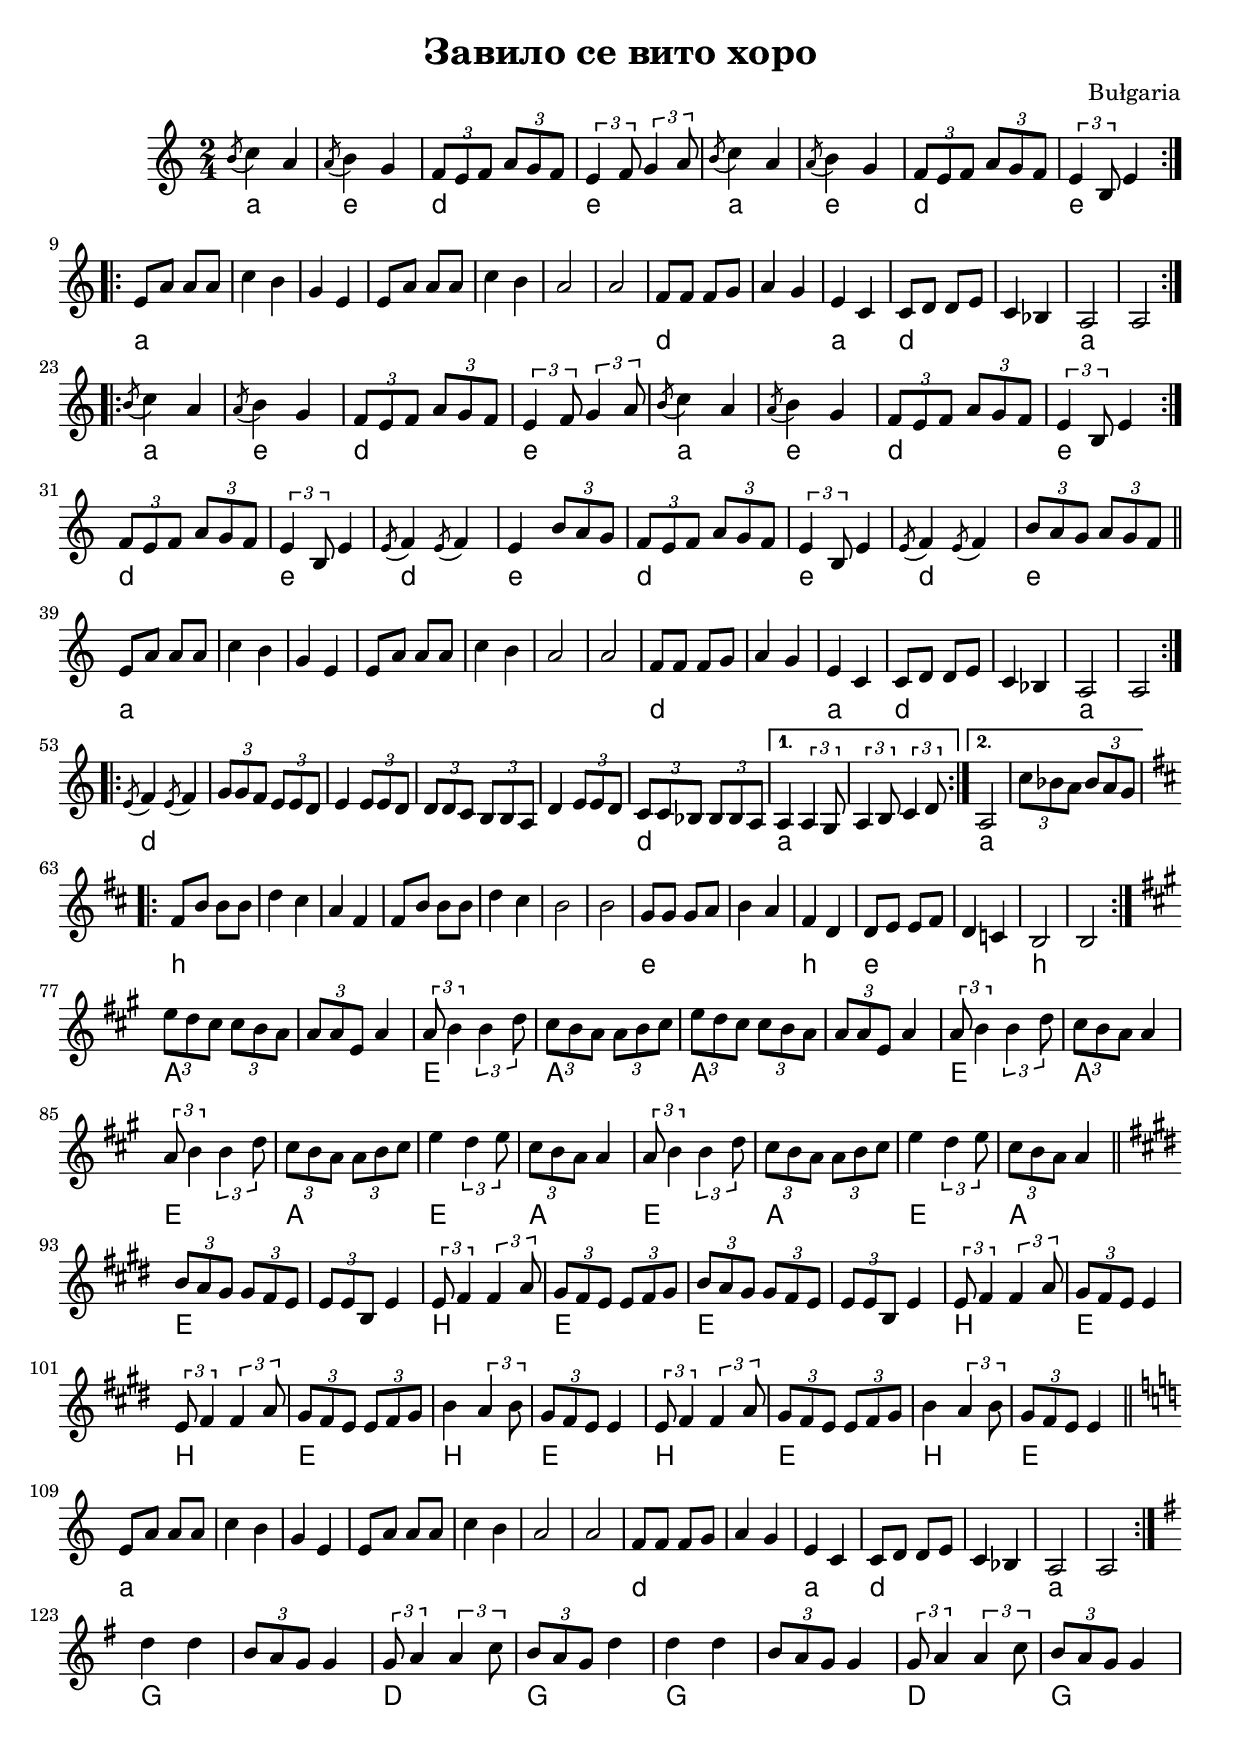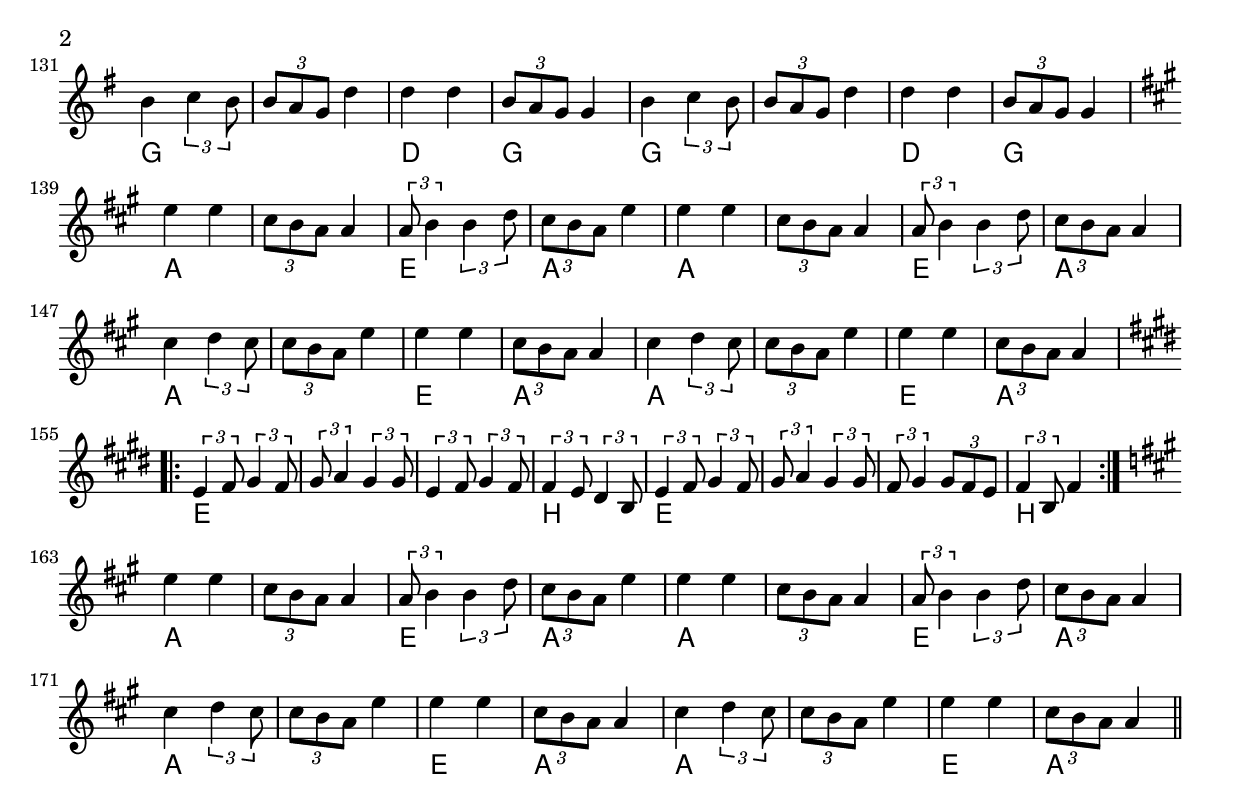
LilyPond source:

\version "2.16.2"
\include "deutsch.ly"


A = \relative c' {
  \repeat volta 2 {
    e8 a a a | c4 h | g e |
    e8 a a a | c4 h | a2 | a2 |
    f8 f f g | a4 g | e c |
    c8 d d e | c4 b | a2 | a2 |
  }
}

AChords = \chordmode {
  a2:m | s2 | s2 |
  s2 | s2 | s2 | s2 |
  d2:m | s2 | a2:m |
  d2:m | s2 | a2:m | s2 |
}

B = \relative c'' {
  \repeat volta 2 {
    \acciaccatura h8 c4 a4 | \acciaccatura a8 h4 g4 |
    \times 2/3 { f8 e f a g f | e4 f8 g4 a8 } |
    \acciaccatura h8 c4 a4 | \acciaccatura a8 h4 g4 |
    \times 2/3 { f8 e f a g f } | \times 2/3 { e4 h8 } e4 |
  }
}

BChords = \chordmode {
  a2:m | e2:m | d2:m | e2:m |
  a2:m | e2:m | d2:m | e2:m |
}

C = \relative c' {
  \times 2/3 { f8 e f a g f } | \times 2/3 { e4 h8 } e4 |
  \acciaccatura e8 f4 \acciaccatura e8 f4 | e4 \times 2/3 { h'8 a g } |
  \times 2/3 { f8 e f a g f } | \times 2/3 { e4 h8 } e4 |
  \acciaccatura e8 f4 \acciaccatura e8 f4 | \times 2/3 { h8 a g  a g f } | \bar "||"
}

CChords = \chordmode {
  d2:m | e2:m | d2:m | e2:m |
  d2:m | e2:m | d2:m | e2:m |
}

D = \relative c' {
  \repeat volta 2 {
    \acciaccatura e8 f4 \acciaccatura e8 f4 | \times 2/3 { g8 g f e e d } |
    e4 \times 2/3 { e8 e d } | \times 2/3 { d8 d c h h a } | d4 \times 2/3 { e8 e d } |
    \times 2/3 { c8 c b b b a } |
  }
  \alternative { {
    a4 \times 2/3 { a4 g8 } | \times 2/3 { a4 h8 c4 d8 } |
  } {
    a2 | \times 2/3 { c'8 b a b a g }
  } }
}

DChords = \chordmode {
  d2:m | s2 | s2 |
  s2 | s2 | d2:m |
  a2:m | s2 |
  a2:m | s2 |
}

E = \relative c'' {
  \times 2/3 { e8 d cis cis h a } | \times 2/3 { a8 a e } a4 |
  \times 2/3 { a8 h4 h4 d8 | cis8 h a a h cis } |
  \times 2/3 { e8 d cis cis h a } | \times 2/3 { a8 a e } a4 |
  \times 2/3 { a8 h4 h4 d8 } | \times 2/3 { cis8 h a } a4 | \break

  \times 2/3 { a8 h4 h4 d8 | cis8 h a a h cis } | e4 \times 2/3 { d4 e8 } | \times 2/3 { cis8 h a } a4 |
  \times 2/3 { a8 h4 h4 d8 | cis8 h a a h cis } | e4 \times 2/3 { d4 e8 } | \times 2/3 { cis8 h a } a4 | \bar "||"
}

EChords = \chordmode {
  a2 | s2 | e2 | a2 |
  a2 | s2 | e2 | a2 |

  e2 | a2 | e2 | a2 |
  e2 | a2 | e2 | a2 |
}

F = \relative c'' {
  d4 d | \times 2/3 { h8 a g } g4 | \times 2/3 { g8 a4 a4 c8 } | \times 2/3 { h8 a g } d'4 |
  d4 d | \times 2/3 { h8 a g } g4 | \times 2/3 { g8 a4 a4 c8 } | \times 2/3 { h8 a g } g4 | \break

  h4 \times 2/3 { c4 h8 } | \times 2/3 { h8 a g } d'4 | d4 d | \times 2/3 { h8 a g } g4 |
  h4 \times 2/3 { c4 h8 } | \times 2/3 { h8 a g } d'4 | d4 d | \times 2/3 { h8 a g } g4 |
}

FChords = \chordmode {
  g2 | s2 | d2 | g2 |
  g2 | s2 | d2 | g2 |

  g2 | s2 | d2 | g2 |
  g2 | s2 | d2 | g2 |
}

G = \relative c' {
  \repeat volta 2 {
    \times 2/3 { e4 fis 8 gis4 fis8 | gis8 a4 gis4 gis8 | e4 fis8 gis4 fis8 | fis4 e8 dis4 h8 } |
    \times 2/3 { e4 fis 8 gis4 fis8 | gis8 a4 gis4 gis8 | fis8 gis4 gis8 fis e | fis4 h,8 } fis'4 |
  }
}

GChords = \chordmode {
  e2 | s2 | s2 | h2 |
  e2 | s2 | s2 | h2 |
}

melody = {
  \clef treble
  \key a \minor
  \time 2/4

  \set tupletSpannerDuration = #(ly:make-moment 1 4)
  %\override TupletNumber #'transparent = ##t
  %\override TupletBracket #'bracket-visibility = ##f

  \B \break
  \A \break
  \B \break
  \C \break
  \A \break
  \D \break

  \key h \minor
  \transpose a h \A \break

  \key a \major
  \E \break
  \key e \major
  \transpose a e \E \break

  \key a \minor
  \A \break

  \key g \major
  \F \break
  \key a \major
  \transpose g a \F \break
  \key e \major
  \G \break
  \key a \major
  \transpose g a \F \bar "||"
}

harmonies = {
  \germanChords
  \set chordNameLowercaseMinor = ##t

  \BChords
  \AChords
  \BChords
  \CChords
  \AChords
  \DChords
  \transpose a h \AChords
  \EChords
  \transpose a e \EChords
  \AChords
  \FChords
  \transpose g a \FChords
  \GChords
  \transpose g a \FChords
}

\header {
  title = "Завило се вито хоро"
  composer = "Bułgaria"
}
\score {
 <<
    \new Staff \melody
    \new ChordNames \harmonies
 >>
}
